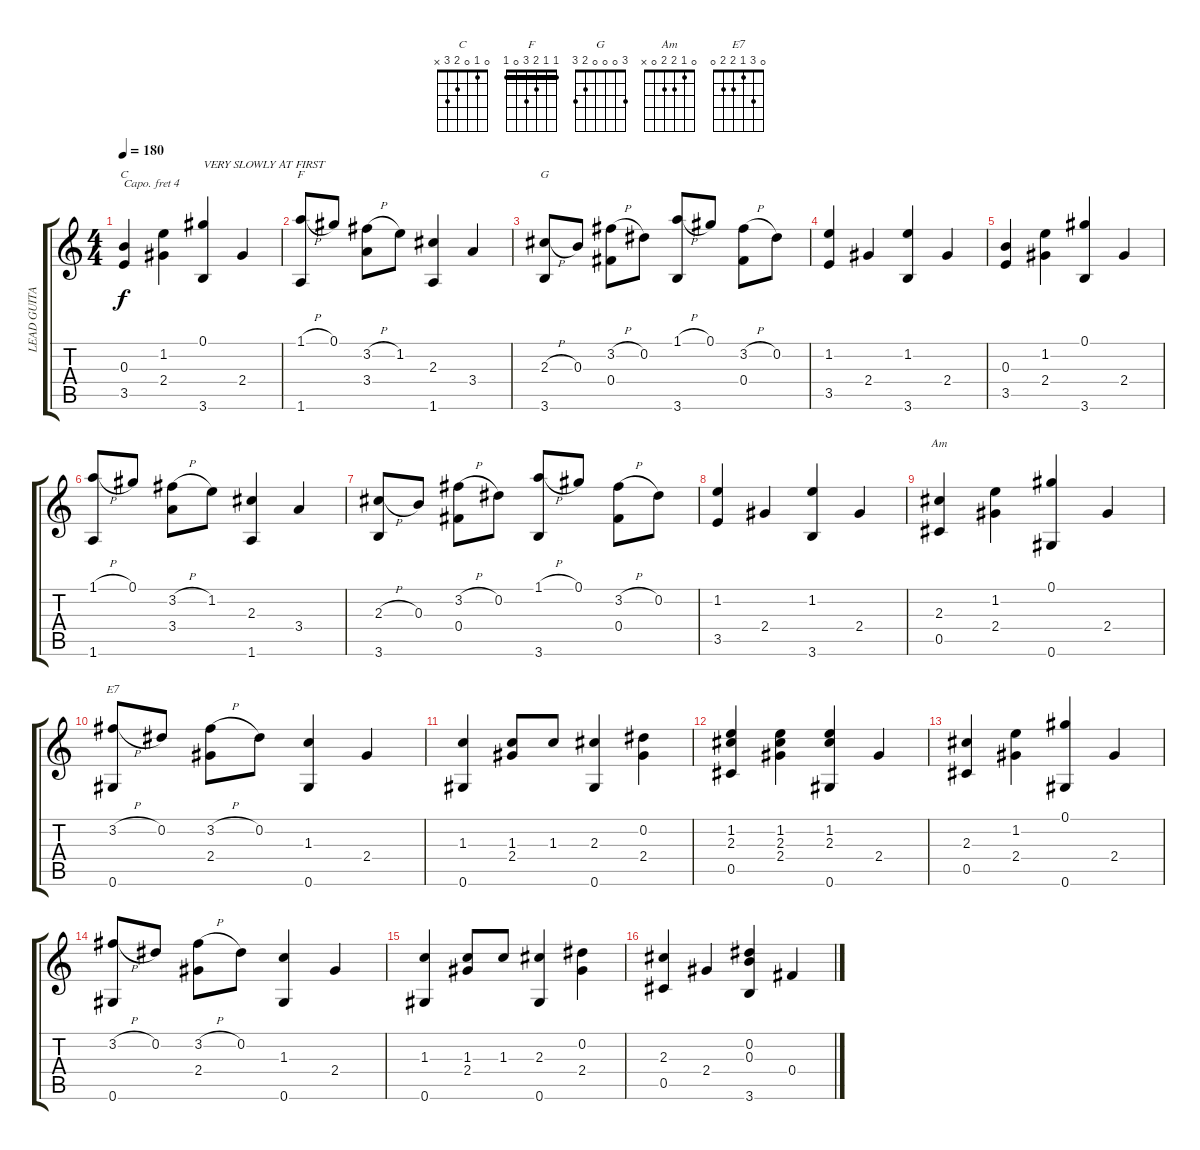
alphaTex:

\track ("LEAD GUITAR" "LEAD GUITA") {instrument acousticguitarsteel}
\staff {score tabs}
\capo 4
\tuning (E4 B3 G3 D3 A2 E2) {hide}
\chord ("C" 0 1 0 2 3 x)
\chord ("F" 1 1 2 3 0 1) {barre 1}
\chord ("G" 3 0 0 0 2 3)
\chord ("Am" 0 1 2 2 0 x)
\chord ("E7" 0 3 1 2 2 0)
\ts (4 4)
\tempo 180
\clef g2
\ks c
(0.3 3.5).4{ch "C" dy f instrument acousticguitarsteel} (1.2 2.4).4 (0.1 3.6).4{txt "VERY SLOWLY AT FIRST"} 2.4.4 |
(1.1{h} 1.6).8{ch "F"} 0.1.8 (3.2{h} 3.4).8 1.2.8 (2.3 1.6).4 3.4.4 |
(2.3{h} 3.6).8{ch "G"} 0.3.8 (3.2{h} 0.4).8 0.2.8 (1.1{h} 3.6).8 0.1.8 (3.2{h} 0.4).8 0.2.8 |
(1.2 3.5).4 2.4.4 (1.2 3.6).4 2.4.4 |
(0.3 3.5).4 (1.2 2.4).4 (0.1 3.6).4 2.4.4 |
(1.1{h} 1.6).8 0.1.8 (3.2{h} 3.4).8 1.2.8 (2.3 1.6).4 3.4.4 |
(2.3{h} 3.6).8 0.3.8 (3.2{h} 0.4).8 0.2.8 (1.1{h} 3.6).8 0.1.8 (3.2{h} 0.4).8 0.2.8 |
(1.2 3.5).4 2.4.4 (1.2 3.6).4 2.4.4 |
(2.3 0.5).4{ch "Am"} (1.2 2.4).4 (0.1 0.6).4 2.4.4 |
(3.2{h} 0.6).8{ch "E7"} 0.2.8 (3.2{h} 2.4).8 0.2.8 (1.3 0.6).4 2.4.4 |
(1.3 0.6).4 (1.3 2.4).8 1.3.8 (2.3 0.6).4 (0.2 2.4).4 |
(1.2 2.3 0.5).4 (1.2 2.3 2.4).4 (1.2 2.3 0.6).4 2.4.4 |
(2.3 0.5).4 (1.2 2.4).4 (0.1 0.6).4 2.4.4 |
(3.2{h} 0.6).8 0.2.8 (3.2{h} 2.4).8 0.2.8 (1.3 0.6).4 2.4.4 |
(1.3 0.6).4 (1.3 2.4).8 1.3.8 (2.3 0.6).4 (0.2 2.4).4 |
(2.3 0.5).4 2.4.4 (0.2 0.3 3.6).4 0.4.4
